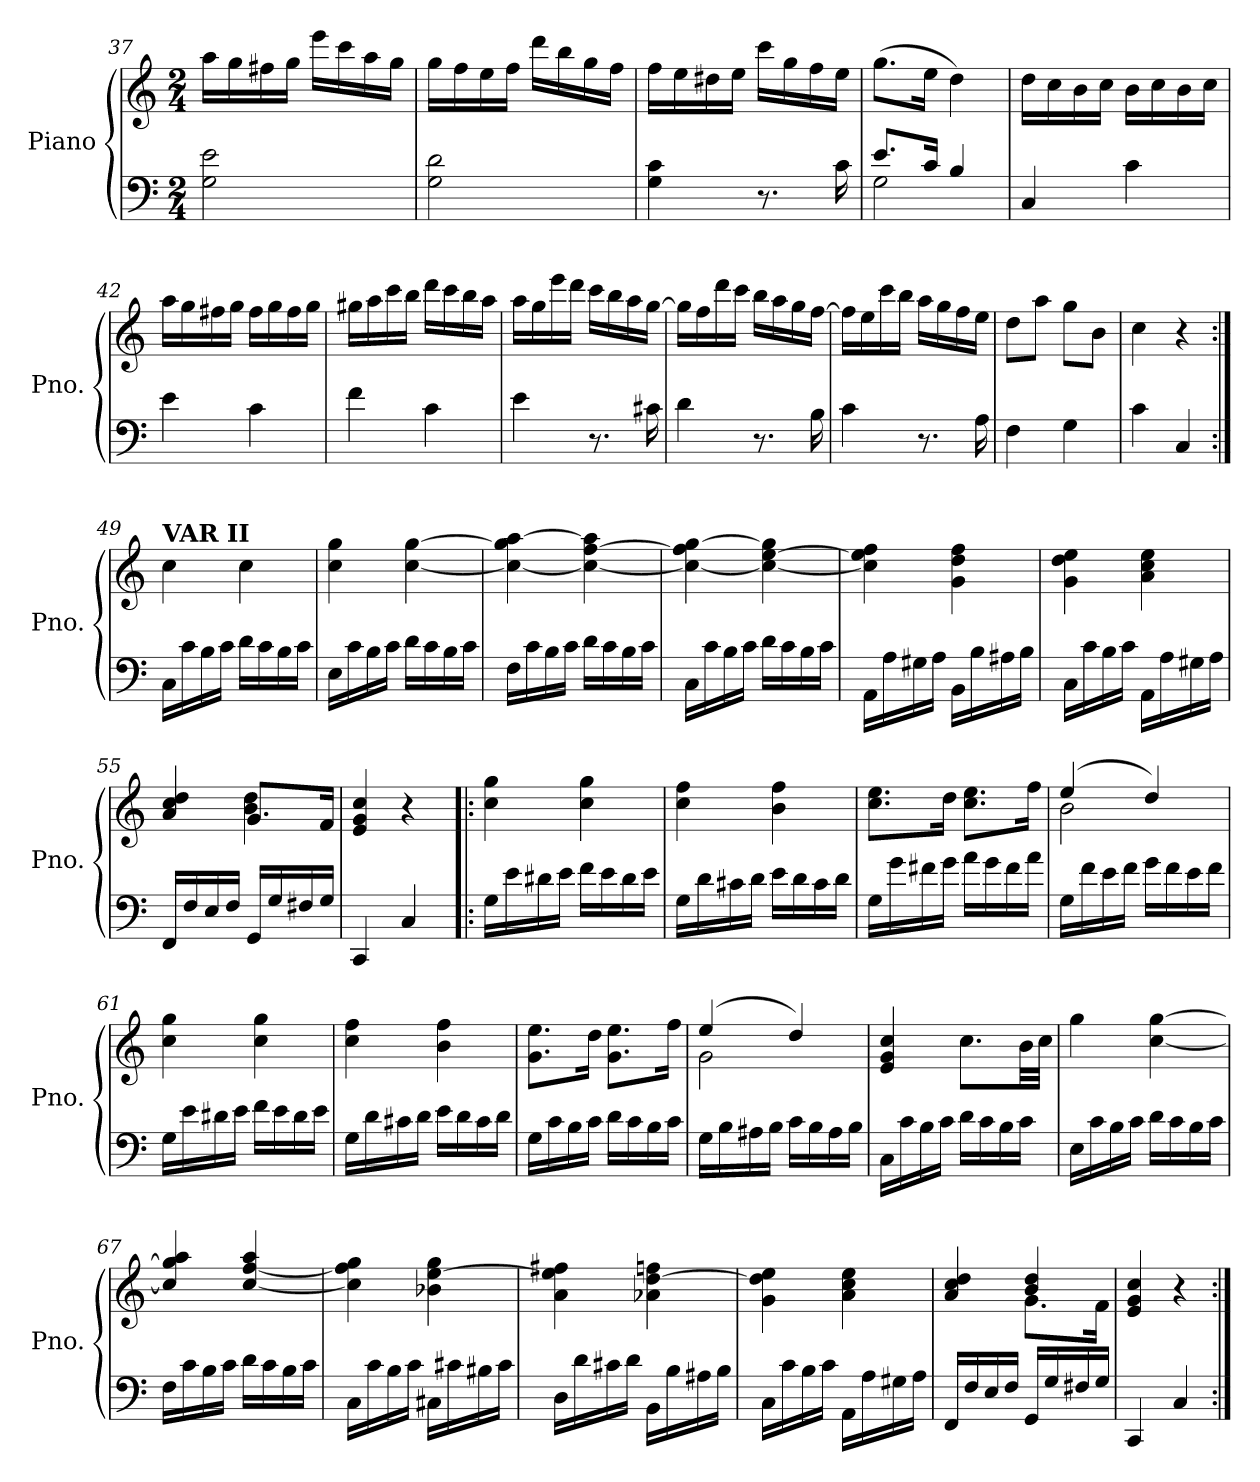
**kern	**kern
*part1	*part1
*staff2	*staff1
*I"Piano	*
*I'Pno.	*
!!LO:LB:g=z
*clefF4	*clefG2
*k[]	*k[]
*M2/4	*M2/4
=37	=37
2G\ 2e\	16aa\LL
.	16gg\
.	16ff#X\
.	16gg\JJ
.	16eee\LL
.	16ccc\
.	16aa\
.	16gg\JJ
=38	=38
2G\ 2d\	16gg\LL
.	16ff\
.	16ee\
.	16ff\JJ
.	16ddd\LL
.	16bb\
.	16gg\
.	16ff\JJ
=39	=39
4G\ 4c\	16ff\LL
.	16ee\
.	16dd#X\
.	16ee\JJ
8.r	16ccc\LL
.	16gg\
.	16ff\
16c\	16ee\JJ
=40	=40
*^	*
8.e/L	2G\	(>8.gg\L
16c/Jk	.	16ee\Jk
4B/	.	4dd\)
*v	*v	*
=41	=41
4C/	16dd\LL
.	16cc\
.	16b\
.	16cc\JJ
4c\	16b\LL
.	16cc\
.	16b\
.	16cc\JJ
=42	=42
4e\	16aa\LL
.	16gg\
.	16ff#X\
.	16gg\JJ
4c\	16ff#\LL
.	16gg\
.	16ff#\
.	16gg\JJ
!!LO:PB:g=z
=43	=43
4f\	16gg#X\LL
.	16aa\
.	16ccc\
.	16bb\JJ
4c\	16ddd\LL
.	16ccc\
.	16bb\
.	16aa\JJ
=44	=44
4e\	16aa\LL
.	16gg\
.	16eee\
.	16ddd\JJ
8.r	16ccc\LL
.	16bb\
.	16aa\
16c#X\	[16gg\JJ
=45	=45
4d\	16gg\LL]
.	16ff\
.	16ddd\
.	16ccc\JJ
8.r	16bb\LL
.	16aa\
.	16gg\
16B\	[16ff\JJ
=46	=46
4c\	16ff\LL]
.	16ee\
.	16ccc\
.	16bb\JJ
8.r	16aa\LL
.	16gg\
.	16ff\
16A\	16ee\JJ
=47	=47
4F\	8dd\L
.	8aa\J
4G\	8gg\L
.	8b\J
=48	=48
4c\	4cc\
4C/	4r
!!LO:LB:g=z
=49:|!	=49:|!
!	!LO:TX:a:B:t=VAR II
16C\LL	4cc\
16c\	.
16B\	.
16c\JJ	.
16d\LL	4cc\
16c\	.
16B\	.
16c\JJ	.
=50	=50
16E\LL	4cc\ 4gg\
16c\	.
16B\	.
16c\JJ	.
16d\LL	[4cc\ [4gg\
16c\	.
16B\	.
16c\JJ	.
=51	=51
16F\LL	4cc\_ 4gg\] [4aa\
16c\	.
16B\	.
16c\JJ	.
16d\LL	4cc\_ [4ff\ 4aa\]
16c\	.
16B\	.
16c\JJ	.
=52	=52
16C\LL	4cc\_ 4ff\] [4gg\
16c\	.
16B\	.
16c\JJ	.
16d\LL	4cc\_ [4ee\ 4gg\]
16c\	.
16B\	.
16c\JJ	.
=53	=53
16AA\LL	4cc\] 4ee\] 4ff\
16A\	.
16G#X\	.
16A\JJ	.
16BB\LL	4g\ 4dd\ 4ff\
16B\	.
16A#X\	.
16B\JJ	.
!!LO:LB:g=z
=54	=54
16C\LL	4g\ 4dd\ 4ee\
16c\	.
16B\	.
16c\JJ	.
16AA\LL	4a\ 4cc\ 4ee\
16A\	.
16G#X\	.
16A\JJ	.
=55	=55
*	*^
16FF/LL	4a/ 4cc/ 4dd/	4ryy
16F/	.	.
16E/	.	.
16F/JJ	.	.
16GG/LL	8.g/L	4b\ 4dd\
16G/	.	.
16F#X/	.	.
16G/JJ	16f/Jk	.
*	*v	*v
=56	=56
4CC/	4e/ 4g/ 4cc/
4C/	4r
=57!|:	=57!|:
16G\LL	4cc\ 4gg\
16e\	.
16d#X\	.
16e\JJ	.
16f\LL	4cc\ 4gg\
16e\	.
16d#\	.
16e\JJ	.
=58	=58
16G\LL	4cc\ 4ff\
16d\	.
16c#X\	.
16d\JJ	.
16e\LL	4b\ 4ff\
16d\	.
16c#\	.
16d\JJ	.
!!LO:LB:g=z
=59	=59
16G\LL	8.cc\ 8.ee\L
16g\	.
16f#X\	.
16g\JJ	16dd\Jk
16a\LL	8.cc\ 8.ee\L
16g\	.
16f#\	.
16a\JJ	16ff\Jk
=60	=60
*	*^
16G\LL	(>4ee/	2b\
16f\	.	.
16e\	.	.
16f\JJ	.	.
16g\LL	4dd/)	.
16f\	.	.
16e\	.	.
16f\JJ	.	.
*	*v	*v
=61	=61
16G\LL	4cc\ 4gg\
16e\	.
16d#X\	.
16e\JJ	.
16f\LL	4cc\ 4gg\
16e\	.
16d#\	.
16e\JJ	.
=62	=62
16G\LL	4cc\ 4ff\
16d\	.
16c#X\	.
16d\JJ	.
16e\LL	4b\ 4ff\
16d\	.
16c#\	.
16d\JJ	.
!!LO:LB:g=z
=63	=63
16G\LL	8.g\ 8.ee\L
16c\	.
16B\	.
16c\JJ	16dd\Jk
16d\LL	8.g\ 8.ee\L
16c\	.
16B\	.
16c\JJ	16ff\Jk
=64	=64
*	*^
16G\LL	(>4ee/	2g\
16B\	.	.
16A#X\	.	.
16B\JJ	.	.
16c\LL	4dd/)	.
16B\	.	.
16A#\	.	.
16B\JJ	.	.
*	*v	*v
=65	=65
16C\LL	4e/ 4g/ 4cc/
16c\	.
16B\	.
16c\JJ	.
16d\LL	8.cc\L
16c\	.
16B\	.
16c\JJ	32b\LL
.	32cc\JJJ
=66	=66
16E\LL	4gg\
16c\	.
16B\	.
16c\JJ	.
16d\LL	[4cc\ [4gg\
16c\	.
16B\	.
16c\JJ	.
=67	=67
*	*^
16F\LL	4cc/] 4gg/] 4aa/	4ryy
16c\	.	.
16B\	.	.
16c\JJ	.	.
16d\LL	[4cc/ [4ff/ 4aa/	4ryy
16c\	.	.
16B\	.	.
16c\JJ	.	.
*	*v	*v
!!LO:LB:g=z
=68	=68
16C\LL	4cc\] 4ff\] 4gg\
16c\	.
16B\	.
16c\JJ	.
16C#X\LL	4b-X\ [4ee\ 4gg\
16c#X\	.
16B#X\	.
16c#\JJ	.
=69	=69
16D\LL	4a\ 4ee\] 4ff#X\
16d\	.
16c#X\	.
16d\JJ	.
16BB\LL	4a-X\ [4dd\ 4ffn\
16B\	.
16A#X\	.
16B\JJ	.
=70	=70
16C\LL	4g\ 4dd\] 4ee\
16c\	.
16B\	.
16c\JJ	.
16AA\LL	4a\ 4cc\ 4ee\
16A\	.
16G#X\	.
16A\JJ	.
=71	=71
*	*^
16FF/LL	4a/ 4cc/ 4dd/	4ryy
16F/	.	.
16E/	.	.
16F/JJ	.	.
16GG/LL	4b/ 4dd/	8.g\L
16G/	.	.
16F#X/	.	.
16G/JJ	.	16f\Jk
*	*v	*v
=72	=72
4CC/	4e/ 4g/ 4cc/
4C/	4r
=:|!	=:|!
*-	*-
